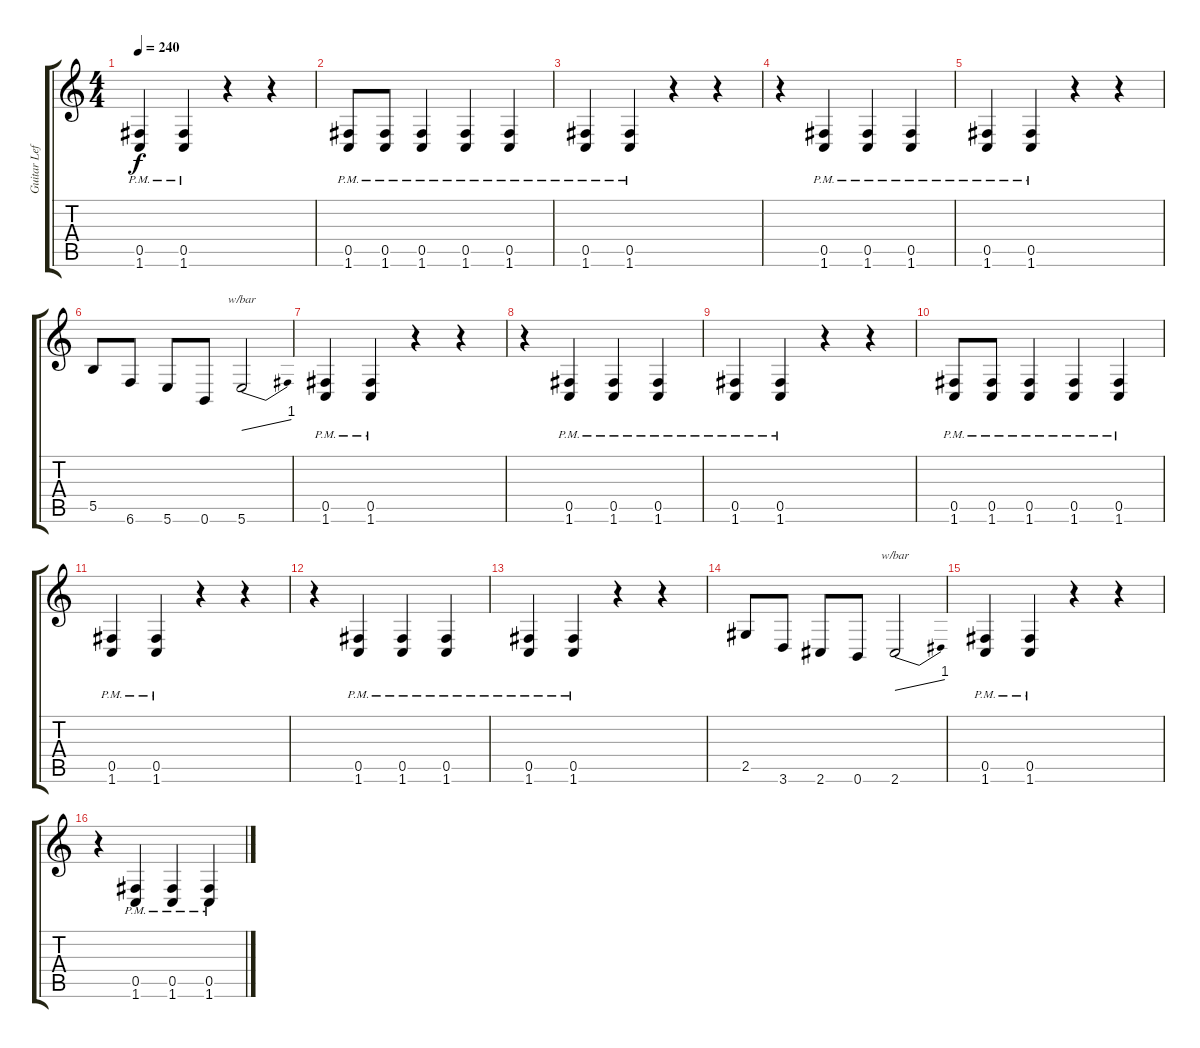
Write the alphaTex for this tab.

\track ("Guitar Left" "Guitar Lef") {instrument distortionguitar}
\staff {score tabs}
\tuning (Db4 Ab3 E3 B2 Gb2 B1) {hide}
\ts (4 4)
\tempo 240
\clef g2
\ks c
(0.5{pm} 1.6{pm}).4{dy f} (0.5{pm} 1.6{pm}).4 r.4 r.4 |
(0.5{pm} 1.6{pm}).8 (0.5{pm} 1.6{pm}).8 (0.5{pm} 1.6{pm}).4 (0.5{pm} 1.6{pm}).4 (0.5{pm} 1.6{pm}).4 |
(0.5{pm} 1.6{pm}).4 (0.5{pm} 1.6{pm}).4 r.4 r.4 |
r.4 (0.5{pm} 1.6{pm}).4 (0.5{pm} 1.6{pm}).4 (0.5{pm} 1.6{pm}).4 |
(0.5{pm} 1.6{pm}).4 (0.5{pm} 1.6{pm}).4 r.4 r.4 |
5.5.8 6.6.8 5.6.8 0.6.8 5.6.2{tbe (dive default 0 0 60 4)} |
(0.5{pm} 1.6{pm}).4 (0.5{pm} 1.6{pm}).4 r.4 r.4 |
r.4 (0.5{pm} 1.6{pm}).4 (0.5{pm} 1.6{pm}).4 (0.5{pm} 1.6{pm}).4 |
(0.5{pm} 1.6{pm}).4 (0.5{pm} 1.6{pm}).4 r.4 r.4 |
(0.5{pm} 1.6{pm}).8 (0.5{pm} 1.6{pm}).8 (0.5{pm} 1.6{pm}).4 (0.5{pm} 1.6{pm}).4 (0.5{pm} 1.6{pm}).4 |
(0.5{pm} 1.6{pm}).4 (0.5{pm} 1.6{pm}).4 r.4 r.4 |
r.4 (0.5{pm} 1.6{pm}).4 (0.5{pm} 1.6{pm}).4 (0.5{pm} 1.6{pm}).4 |
(0.5{pm} 1.6{pm}).4 (0.5{pm} 1.6{pm}).4 r.4 r.4 |
2.5.8 3.6.8 2.6.8 0.6.8 2.6.2{tbe (dive default 0 0 60 4)} |
(0.5{pm} 1.6{pm}).4 (0.5{pm} 1.6{pm}).4 r.4 r.4 |
r.4 (0.5{pm} 1.6{pm}).4 (0.5{pm} 1.6{pm}).4 (0.5{pm} 1.6{pm}).4
